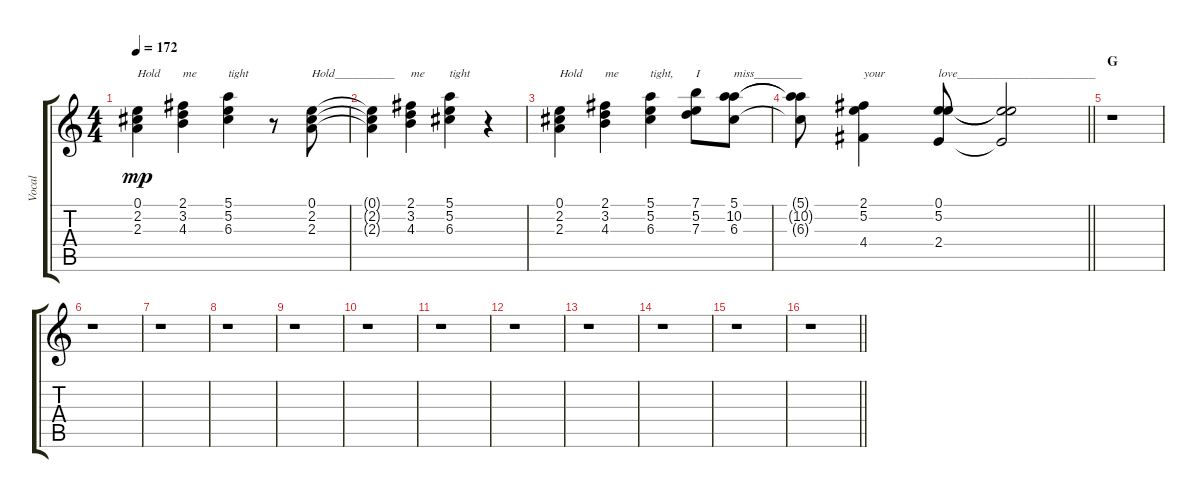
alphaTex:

\track ("Vocal" "Vocal") {instrument contrabass}
\staff {score tabs}
\tuning (E4 B3 G3 D3 A2 E2) {hide}
\ts (4 4)
\tempo 172
\clef g2
\ks c
(0.1 2.2 2.3).4{txt "Hold" dy mp} (2.1 3.2 4.3).4{txt "me"} (5.1 5.2 6.3).4{txt "tight"} r.8 (0.1 2.2 2.3).8{txt "Hold__________"} |
(0.1{t} 2.2{t} 2.3{t}).4 (2.1 3.2 4.3).4{txt "me"} (5.1 5.2 6.3).4{txt "tight"} r.4 |
(0.1 2.2 2.3).4{txt "Hold"} (2.1 3.2 4.3).4{txt "me"} (5.1 5.2 6.3).4{txt "tight,"} (7.1 5.2 7.3).8{txt "I"} (5.1 10.2 6.3).8{txt "miss________"} |
\barLineRight lightlight
(5.1{t} 10.2{t} 6.3{t}).8 (2.1 5.2 4.4).4{txt "your"} (0.1 5.2 2.4).8{txt "love_______________________"} (0.1{t} 5.2{t} 2.4{t}).2 |
\section ("" "G")
r.1 |
r.1 |
r.1 |
r.1 |
r.1 |
r.1 |
r.1 |
r.1 |
r.1 |
r.1 |
r.1 |
\barLineRight lightlight
r.1
